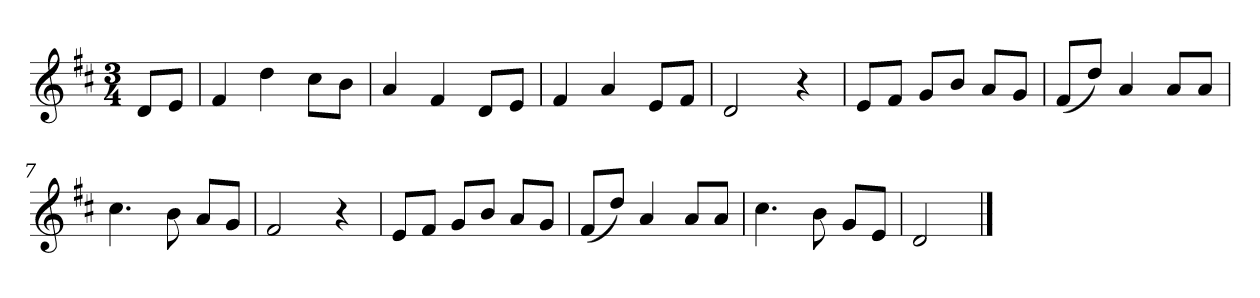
**kern
*part1
*staff1
*k[f#c#]
*M3/4
*MM120
=
8dL
8eJ
=1
4f#
4dd
8cc#L
8bJ
=2
4a
4f#
8dL
8eJ
=3
4f#
4a
8eL
8f#J
=4
2d
4r
=5
8eL
8f#J
8gL
8bJ
8aL
8gJ
=6
(8f#L
8ddJ)
4a
8aL
8aJ
=7
4.cc#
8b
8aL
8gJ
=8
2f#
4r
=9
8eL
8f#J
8gL
8bJ
8aL
8gJ
=10
(8f#L
8ddJ)
4a
8aL
8aJ
=11
4.cc#
8b
8gL
8eJ
=12
2d
==
*-
